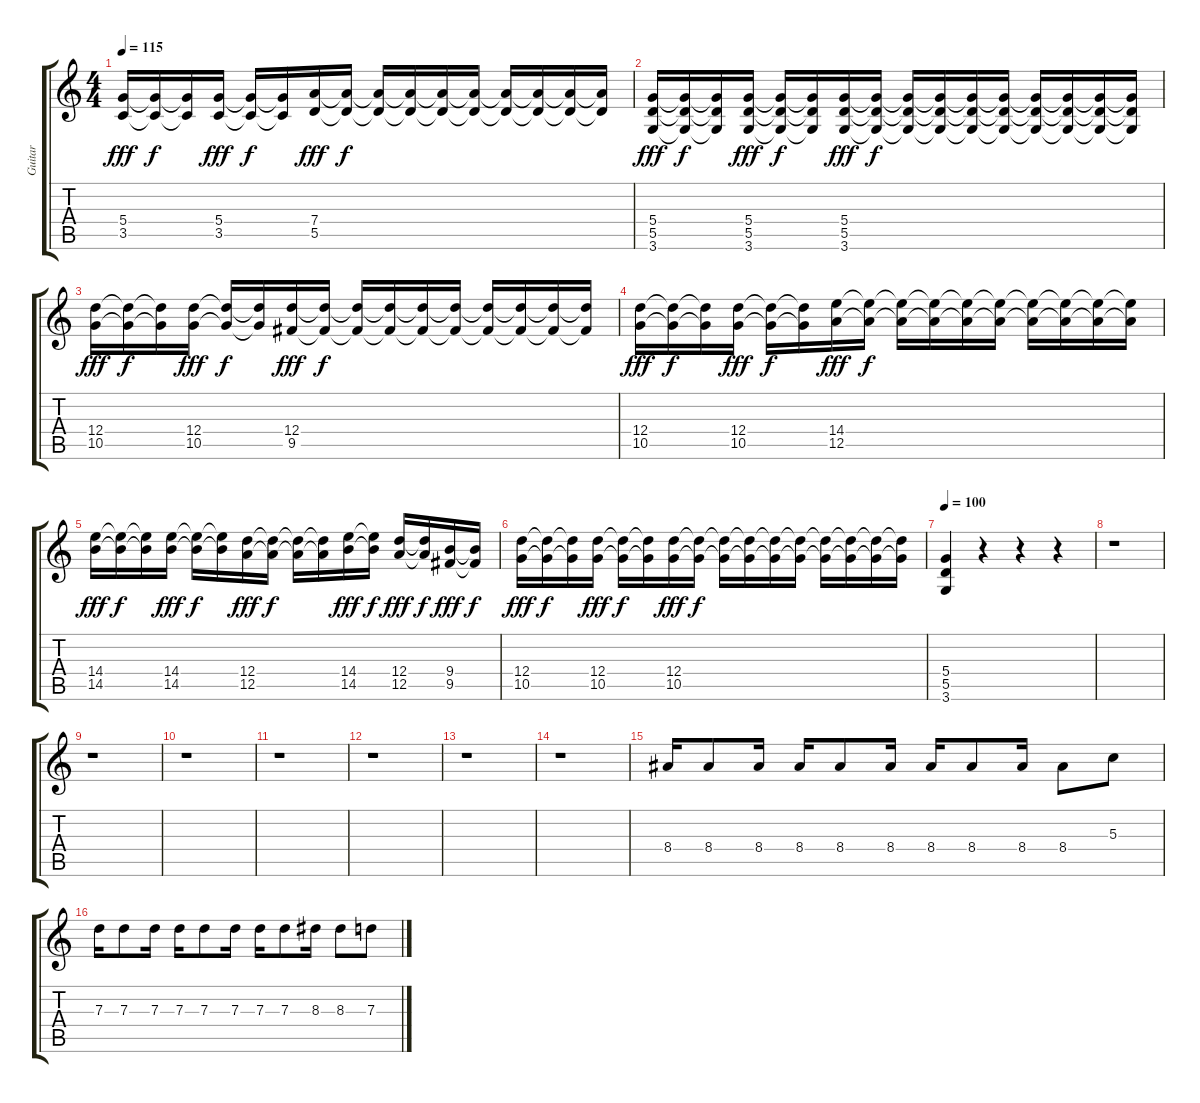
\track ("Guitar" "Guitar") {instrument distortionguitar}
\staff {score tabs}
\tuning (E4 B3 G3 D3 A2 E2) {hide}
\ts (4 4)
\tempo 115
\clef g2
\ks c
(5.4 3.5).16{dy fff} (5.4{t} 3.5{t}).16{dy f} (5.4{t} 3.5{t}).16 (5.4 3.5).16{dy fff} (5.4{t} 3.5{t}).16{dy f} (5.4{t} 3.5{t}).16 (7.4 5.5).16{dy fff} (7.4{t} 5.5{t}).16{dy f} (7.4{t} 5.5{t}).16 (7.4{t} 5.5{t}).16 (7.4{t} 5.5{t}).16 (7.4{t} 5.5{t}).16 (7.4{t} 5.5{t}).16 (7.4{t} 5.5{t}).16 (7.4{t} 5.5{t}).16 (7.4{t} 5.5{t}).16 |
(5.4 5.5 3.6).16{dy fff} (5.4{t} 5.5{t} 3.6{t}).16{dy f} (5.4{t} 5.5{t} 3.6{t}).16 (5.4 5.5 3.6).16{dy fff} (5.4{t} 5.5{t} 3.6{t}).16{dy f} (5.4{t} 5.5{t} 3.6{t}).16 (5.4 5.5 3.6).16{dy fff} (5.4{t} 5.5{t} 3.6{t}).16{dy f} (5.4{t} 5.5{t} 3.6{t}).16 (5.4{t} 5.5{t} 3.6{t}).16 (5.4{t} 5.5{t} 3.6{t}).16 (5.4{t} 5.5{t} 3.6{t}).16 (5.4{t} 5.5{t} 3.6{t}).16 (5.4{t} 5.5{t} 3.6{t}).16 (5.4{t} 5.5{t} 3.6{t}).16 (5.4{t} 5.5{t} 3.6{t}).16 |
(12.4 10.5).16{dy fff} (12.4{t} 10.5{t}).16{dy f} (12.4{t} 10.5{t}).16 (12.4 10.5).16{dy fff} (12.4{t} 10.5{t}).16{dy f} (12.4{t} 10.5{t}).16 (12.4 9.5).16{dy fff} (12.4{t} 9.5{t}).16{dy f} (12.4{t} 9.5{t}).16 (12.4{t} 9.5{t}).16 (12.4{t} 9.5{t}).16 (12.4{t} 9.5{t}).16 (12.4{t} 9.5{t}).16 (12.4{t} 9.5{t}).16 (12.4{t} 9.5{t}).16 (12.4{t} 9.5{t}).16 |
(12.4 10.5).16{dy fff} (12.4{t} 10.5{t}).16{dy f} (12.4{t} 10.5{t}).16 (12.4 10.5).16{dy fff} (12.4{t} 10.5{t}).16{dy f} (12.4{t} 10.5{t}).16 (14.4 12.5).16{dy fff} (14.4{t} 12.5{t}).16{dy f} (14.4{t} 12.5{t}).16 (14.4{t} 12.5{t}).16 (14.4{t} 12.5{t}).16 (14.4{t} 12.5{t}).16 (14.4{t} 12.5{t}).16 (14.4{t} 12.5{t}).16 (14.4{t} 12.5{t}).16 (14.4{t} 12.5{t}).16 |
(14.4 14.5).16{dy fff} (14.4{t} 14.5{t}).16{dy f} (14.4{t} 14.5{t}).16 (14.4 14.5).16{dy fff} (14.4{t} 14.5{t}).16{dy f} (14.4{t} 14.5{t}).16 (12.4 12.5).16{dy fff} (12.4{t} 12.5{t}).16{dy f} (12.4{t} 12.5{t}).16 (12.4{t} 12.5{t}).16 (14.4 14.5).16{dy fff} (14.4{t} 14.5{t}).16{dy f} (12.4 12.5).16{dy fff} (12.4{t} 12.5{t}).16{dy f} (9.4 9.5).16{dy fff} (9.4{t} 9.5{t}).16{dy f} |
(12.4 10.5).16{dy fff} (12.4{t} 10.5{t}).16{dy f} (12.4{t} 10.5{t}).16 (12.4 10.5).16{dy fff} (12.4{t} 10.5{t}).16{dy f} (12.4{t} 10.5{t}).16 (12.4 10.5).16{dy fff} (12.4{t} 10.5{t}).16{dy f} (12.4{t} 10.5{t}).16 (12.4{t} 10.5{t}).16 (12.4{t} 10.5{t}).16 (12.4{t} 10.5{t}).16 (12.4{t} 10.5{t}).16 (12.4{t} 10.5{t}).16 (12.4{t} 10.5{t}).16 (12.4{t} 10.5{t}).16 |
\tempo 100
(5.4 5.5 3.6).4 r.4 r.4 r.4 |
r.1 |
r.1 |
r.1 |
r.1 |
r.1 |
r.1 |
r.1 |
8.4.16 8.4.8 8.4.16 8.4.16 8.4.8 8.4.16 8.4.16 8.4.8 8.4.16 8.4.8 5.3.8 |
7.3.16 7.3.8 7.3.16 7.3.16 7.3.8 7.3.16 7.3.16 7.3.8 8.3.16 8.3.8 7.3.8
